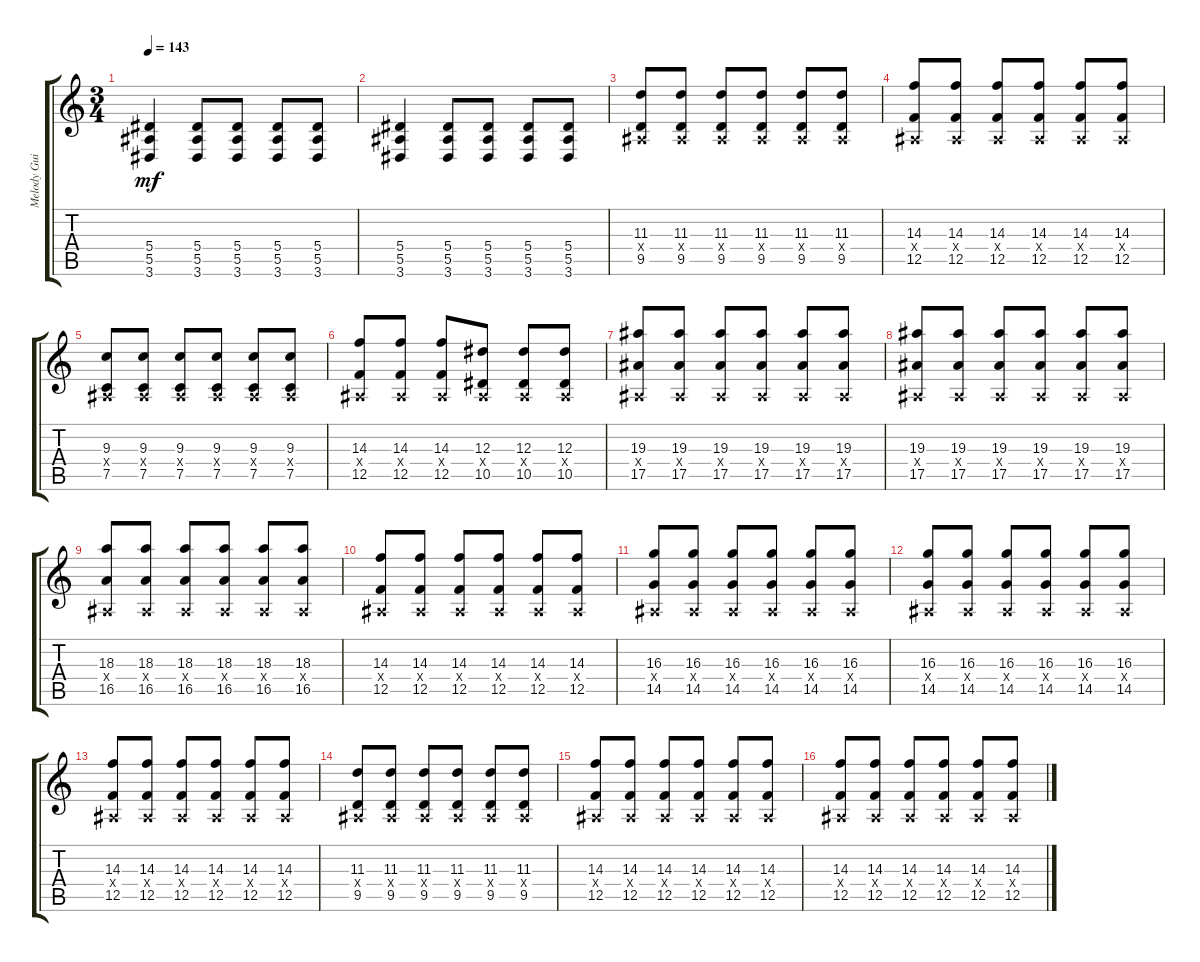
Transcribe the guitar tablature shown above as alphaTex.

\track ("Melody Guitar" "Melody Gui") {instrument distortionguitar}
\staff {score tabs}
\tuning (C4 G3 Eb3 Bb2 F2 C2) {hide}
\ts (3 4)
\tempo 143
\clef g2
\ks c
(5.4 5.5 3.6).4{dy mf} (5.4 5.5 3.6).8 (5.4 5.5 3.6).8 (5.4 5.5 3.6).8 (5.4 5.5 3.6).8 |
(5.4 5.5 3.6).4 (5.4 5.5 3.6).8 (5.4 5.5 3.6).8 (5.4 5.5 3.6).8 (5.4 5.5 3.6).8 |
(11.3 0.4{x} 9.5).8 (11.3 0.4{x} 9.5).8 (11.3 0.4{x} 9.5).8 (11.3 0.4{x} 9.5).8 (11.3 0.4{x} 9.5).8 (11.3 0.4{x} 9.5).8 |
(14.3 0.4{x} 12.5).8 (14.3 0.4{x} 12.5).8 (14.3 0.4{x} 12.5).8 (14.3 0.4{x} 12.5).8 (14.3 0.4{x} 12.5).8 (14.3 0.4{x} 12.5).8 |
(9.3 0.4{x} 7.5).8 (9.3 0.4{x} 7.5).8 (9.3 0.4{x} 7.5).8 (9.3 0.4{x} 7.5).8 (9.3 0.4{x} 7.5).8 (9.3 0.4{x} 7.5).8 |
(14.3 0.4{x} 12.5).8 (14.3 0.4{x} 12.5).8 (14.3 0.4{x} 12.5).8 (12.3 0.4{x} 10.5).8 (12.3 0.4{x} 10.5).8 (12.3 0.4{x} 10.5).8 |
(19.3 0.4{x} 17.5).8 (19.3 0.4{x} 17.5).8 (19.3 0.4{x} 17.5).8 (19.3 0.4{x} 17.5).8 (19.3 0.4{x} 17.5).8 (19.3 0.4{x} 17.5).8 |
(19.3 0.4{x} 17.5).8 (19.3 0.4{x} 17.5).8 (19.3 0.4{x} 17.5).8 (19.3 0.4{x} 17.5).8 (19.3 0.4{x} 17.5).8 (19.3 0.4{x} 17.5).8 |
(18.3 0.4{x} 16.5).8 (18.3 0.4{x} 16.5).8 (18.3 0.4{x} 16.5).8 (18.3 0.4{x} 16.5).8 (18.3 0.4{x} 16.5).8 (18.3 0.4{x} 16.5).8 |
(14.3 0.4{x} 12.5).8 (14.3 0.4{x} 12.5).8 (14.3 0.4{x} 12.5).8 (14.3 0.4{x} 12.5).8 (14.3 0.4{x} 12.5).8 (14.3 0.4{x} 12.5).8 |
(16.3 0.4{x} 14.5).8 (16.3 0.4{x} 14.5).8 (16.3 0.4{x} 14.5).8 (16.3 0.4{x} 14.5).8 (16.3 0.4{x} 14.5).8 (16.3 0.4{x} 14.5).8 |
(16.3 0.4{x} 14.5).8 (16.3 0.4{x} 14.5).8 (16.3 0.4{x} 14.5).8 (16.3 0.4{x} 14.5).8 (16.3 0.4{x} 14.5).8 (16.3 0.4{x} 14.5).8 |
(14.3 0.4{x} 12.5).8 (14.3 0.4{x} 12.5).8 (14.3 0.4{x} 12.5).8 (14.3 0.4{x} 12.5).8 (14.3 0.4{x} 12.5).8 (14.3 0.4{x} 12.5).8 |
(11.3 0.4{x} 9.5).8 (11.3 0.4{x} 9.5).8 (11.3 0.4{x} 9.5).8 (11.3 0.4{x} 9.5).8 (11.3 0.4{x} 9.5).8 (11.3 0.4{x} 9.5).8 |
(14.3 0.4{x} 12.5).8 (14.3 0.4{x} 12.5).8 (14.3 0.4{x} 12.5).8 (14.3 0.4{x} 12.5).8 (14.3 0.4{x} 12.5).8 (14.3 0.4{x} 12.5).8 |
(14.3 0.4{x} 12.5).8 (14.3 0.4{x} 12.5).8 (14.3 0.4{x} 12.5).8 (14.3 0.4{x} 12.5).8 (14.3 0.4{x} 12.5).8 (14.3 0.4{x} 12.5).8
